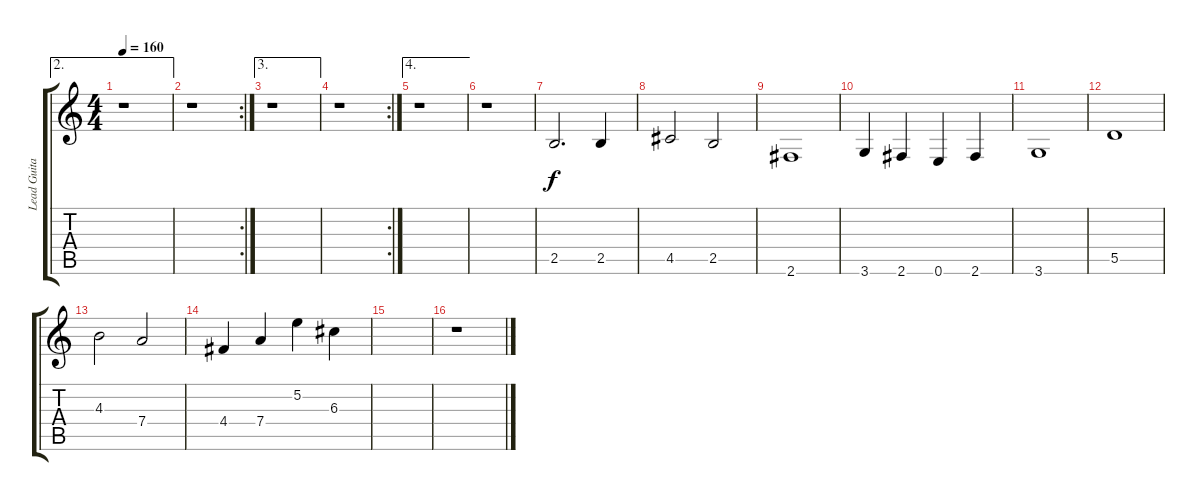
\track ("Lead Guitar" "Lead Guita") {instrument distortionguitar}
\staff {score tabs}
\tuning (E4 B3 G3 D3 A2 E2) {hide}
\ae 2
\ts (4 4)
\tempo 160
\clef g2
\ks c
r.1{dy f} |
\rc 2
r.1 |
\ae 3
r.1 |
\rc 2
r.1 |
\ae 4
r.1 |
r.1 |
2.5.2{d} 2.5.4 |
4.5.2 2.5.2 |
2.6.1 |
3.6.4 2.6.4 0.6.4 2.6.4 |
3.6.1 |
5.5.1 |
4.3.2 7.4.2 |
4.4.4 7.4.4 5.2.4 6.3.4 |
|
r.1
